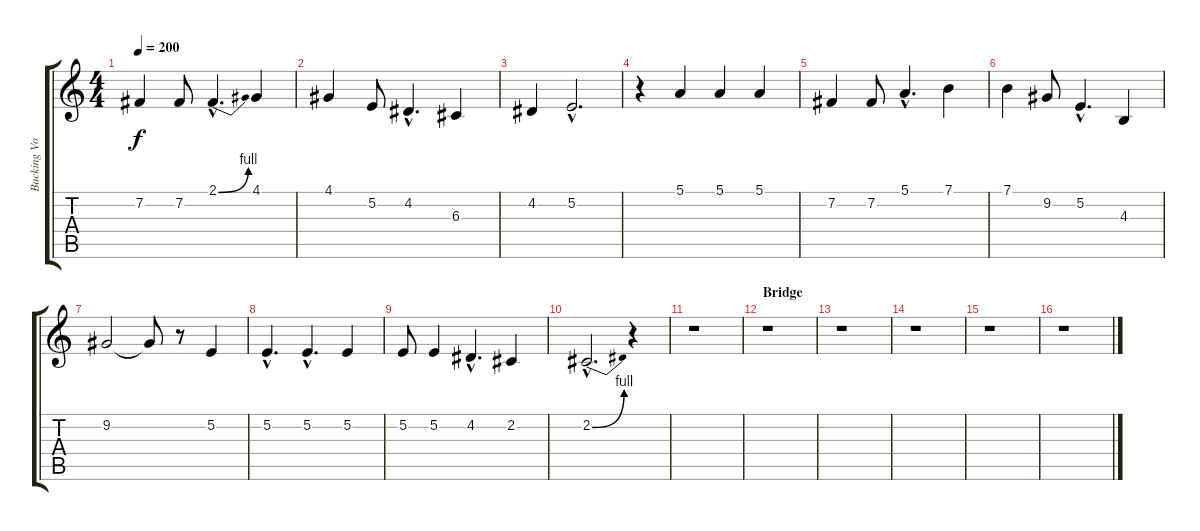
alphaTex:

\track ("Backing Vocals" "Backing Vo") {instrument lead2sawtooth}
\staff {score tabs}
\tuning (E4 B3 G3 D3 A2 E2) {hide}
\ts (4 4)
\tempo 200
\clef g2
\ks c
7.2.4{dy f} 7.2.8 2.1{be (bend 0 0 60 4) hac}.4{d} 4.1.4 |
4.1.4 5.2.8 4.2{hac}.4{d} 6.3.4 |
4.2.4 5.2{hac}.2{d} |
r.4 5.1.4 5.1.4 5.1.4 |
7.2.4 7.2.8 5.1{hac}.4{d} 7.1.4 |
7.1.4 9.2.8 5.2{hac}.4{d} 4.3.4 |
9.2.2 9.2{t}.8 r.8 5.2.4 |
5.2{hac}.4{d} 5.2{hac}.4{d} 5.2.4 |
5.2.8 5.2.4 4.2{hac}.4{d} 2.2.4 |
2.2{be (bend 0 0 60 4) hac}.2{d} r.4 |
r.1 |
\section ("" "Bridge")
r.1 |
r.1 |
r.1 |
r.1 |
r.1
